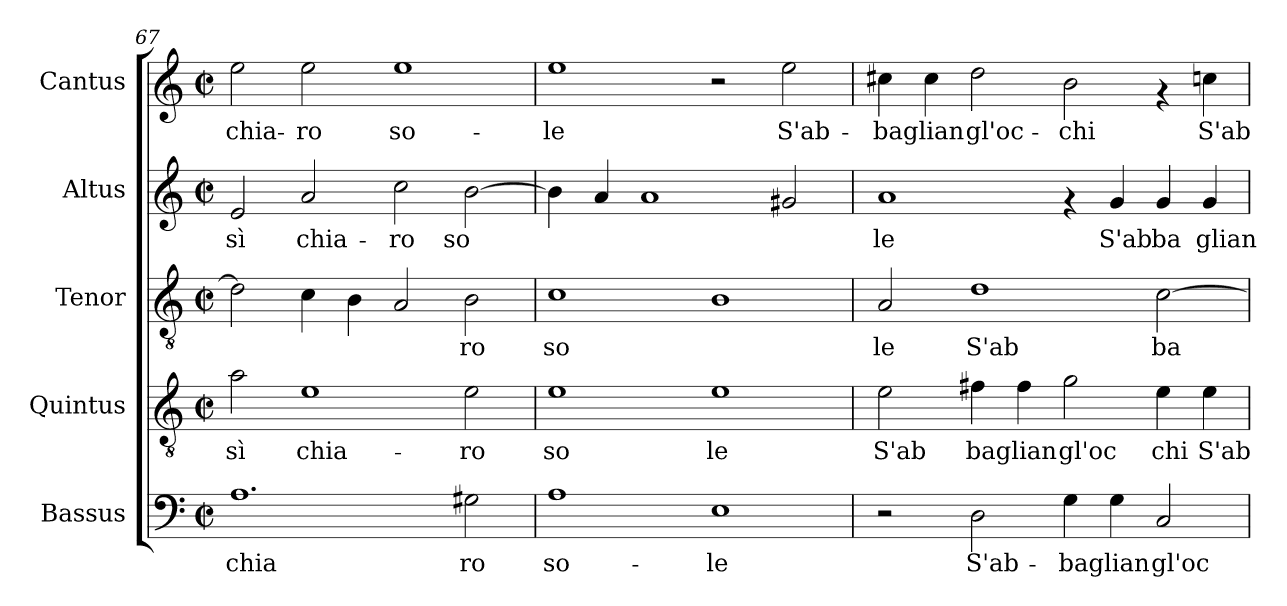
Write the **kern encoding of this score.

**kern	**text	**kern	**text	**kern	**text	**kern	**text	**kern	**text
*part5	*part5	*part4	*part4	*part3	*part3	*part2	*part2	*part1	*part1
*staff5	*staff5	*staff4	*staff4	*staff3	*staff3	*staff2	*staff2	*staff1	*staff1
*I"Bassus	*	*I"Quintus	*	*I"Tenor	*	*I"Altus	*	*I"Cantus	*
*clefF4	*	*clefGv2	*	*clefGv2	*	*clefG2	*	*clefG2	*
*k[]	*	*k[]	*	*k[]	*	*k[]	*	*k[]	*
*C:	*	*C:	*	*C:	*	*C:	*	*C:	*
*M2/2	*	*M2/2	*	*M2/2	*	*M2/2	*	*M2/2	*
*met(c|)	*	*met(c|)	*	*met(c|)	*	*met(c|)	*	*met(c|)	*
=67	=67	=67	=67	=67	=67	=67	=67	=67	=67
!	!LO:LY:b:cj	!	!LO:LY:b:cj	!	!LO:LY:b:cj	!	!LO:LY:b:cj	!	!LO:LY:b:cj
1.A	chia	2a\	-sì	2d\]	--	2e/	-sì	2ee\	chia-
!	!	!	!LO:LY:b:cj	!	!LO:LY:b:cj	!	!LO:LY:b:cj	!	!LO:LY:b:cj
.	.	1e	chia-	4c\	--	2a/	chia-	2ee\	-ro
!	!	!	!	!	!LO:LY:b:cj	!	!	!	!
.	.	.	.	4B\	--	.	.	.	.
!	!	!	!	!	!LO:LY:b:cj	!	!LO:LY:b:cj	!	!LO:LY:b:cj
.	.	.	.	2A/	--	2cc\	-ro	1ee	so-
!	!LO:LY:b:cj	!	!LO:LY:b:cj	!	!LO:LY:b:cj	!	!LO:LY:b:cj	!	!
2G#X\	ro	2e\	-ro	2B\	-ro	[>2b\	so-	.	.
!!LO:PB:g=z
=68	=68	=68	=68	=68	=68	=68	=68	=68	=68
!	!LO:LY:b:cj	!	!LO:LY:b:cj	!	!LO:LY:b:cj	!	!LO:LY:b:cj	!	!LO:LY:b:cj
1A	so-	1e	so	1c	so	4b\]	--	1ee	-le
!	!	!	!	!	!	!	!LO:LY:b:cj	!	!
.	.	.	.	.	.	4a/	--	.	.
!	!	!	!	!	!	!	!LO:LY:b:cj	!	!
.	.	.	.	.	.	1a	--	.	.
!	!LO:LY:b:cj	!	!LO:LY:b:cj	!	!LO:LY:b:cj	!	!	!	!
1E	-le	1e	le	1B	.	.	.	2r	.
!	!	!	!	!	!	!	!LO:LY:b:cj	!	!LO:LY:b:cj
.	.	.	.	.	.	2g#/	--	2ee\	S'ab-
=69	=69	=69	=69	=69	=69	=69	=69	=69	=69
!	!	!	!LO:LY:b:cj	!	!LO:LY:b:cj	!	!LO:LY:b:cj	!	!LO:LY:b:cj
2r	.	2e\	S'ab	2A/	le	1a	-le	4cc#X\	-baglian
!	!	!	!	!	!	!	!	!	!LO:LY:b:cj
.	.	.	.	.	.	.	.	4cc#\	.
!	!LO:LY:b:cj	!	!LO:LY:b:cj	!	!LO:LY:b:cj	!	!	!	!LO:LY:b:cj
2D\	S'ab-	4f#X\	baglian	1d	S'ab	.	.	2dd\	gl'oc-
!	!	!	!LO:LY:b:cj	!	!	!	!	!	!
.	.	4f#\	.	.	.	.	.	.	.
!	!LO:LY:b:cj	!	!LO:LY:b:cj	!	!	!	!	!	!LO:LY:b:cj
4G\	-baglian	2g\	gl'oc	.	.	4rf	.	2b\	-chi
!	!LO:LY:b:cj	!	!	!	!	!	!LO:LY:b:cj	!	!
4G\	.	.	.	.	.	4g/	S'ab	.	.
!	!LO:LY:b:cj	!	!LO:LY:b:cj	!	!LO:LY:b:cj	!	!LO:LY:b:cj	!	!
2C/	gl'oc-	4e\	chi	[>2c\	ba	4g/	ba	4rf	.
!	!	!	!LO:LY:b:cj	!	!	!	!LO:LY:b:cj	!	!LO:LY:b:cj
.	.	4e\	S'ab	.	.	4g/	glian	4ccn\	S'ab-
=	=	=	=	=	=	=	=	=	=
*-	*-	*-	*-	*-	*-	*-	*-	*-	*-
